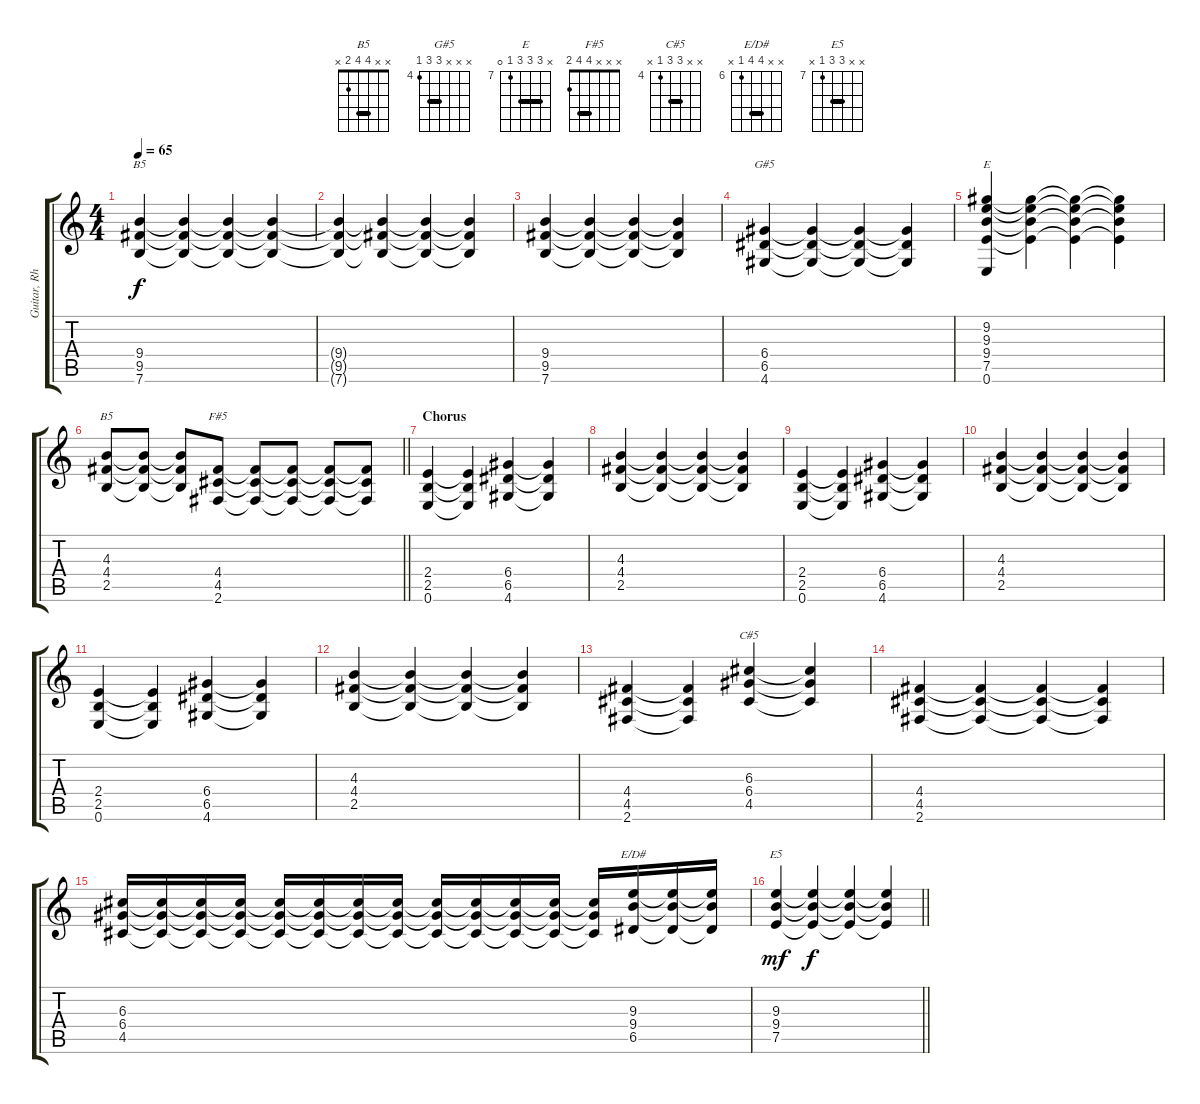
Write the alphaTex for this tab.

\track ("Guitar, Rhythm" "Guitar, Rh") {instrument distortionguitar}
\staff {score tabs}
\tuning (E4 B3 G3 D3 A2 E2) {hide}
\chord ("B5" x x x 9 9 7) {firstfret 7 barre 9}
\chord ("G#5" x x x 6 6 4) {firstfret 4 barre 6}
\chord ("E" x 9 9 9 7 0) {firstfret 7 barre 9}
\chord ("B5" x x 4 4 2 x) {barre 4}
\chord ("F#5" x x x 4 4 2) {barre 4}
\chord ("C#5" x x 6 6 4 x) {firstfret 4 barre 6}
\chord ("E/D#" x x 9 9 6 x) {firstfret 6 barre 9}
\chord ("E5" x x 9 9 7 x) {firstfret 7 barre 9}
\ts (4 4)
\tempo 65
\clef g2
\ks c
(9.4 9.5 7.6).4{ch "B5" dy f} (9.4{t} 9.5{t} 7.6{t}).4 (9.4{t} 9.5{t} 7.6{t}).4 (9.4{t} 9.5{t} 7.6{t}).4 |
(9.4{t} 9.5{t} 7.6{t}).4 (9.4{t} 9.5{t} 7.6{t}).4 (9.4{t} 9.5{t} 7.6{t}).4 (9.4{t} 9.5{t} 7.6{t}).4 |
(9.4 9.5 7.6).4 (9.4{t} 9.5{t} 7.6{t}).4 (9.4{t} 9.5{t} 7.6{t}).4 (9.4{t} 9.5{t} 7.6{t}).4 |
(6.4 6.5 4.6).4{ch "G#5"} (6.4{t} 6.5{t} 4.6{t}).4 (6.4{t} 6.5{t} 4.6{t}).4 (6.4{t} 6.5{t} 4.6{t}).4 |
(9.2 9.3 9.4 7.5 0.6).4{ch "E"} (9.2{t} 9.3{t} 9.4{t} 7.5{t}).4 (9.2{t} 9.3{t} 9.4{t} 7.5{t}).4 (9.2{t} 9.3{t} 9.4{t} 7.5{t}).4 |
\barLineRight lightlight
(4.3 4.4 2.5).8{ch "B5"} (4.3{t} 4.4{t} 2.5{t}).8 (4.3{t} 4.4{t} 2.5{t}).8 (4.4 4.5 2.6).8{ch "F#5"} (4.4{t} 4.5{t} 2.6{t}).8 (4.4{t} 4.5{t} 2.6{t}).8 (4.4{t} 4.5{t} 2.6{t}).8 (4.4{t} 4.5{t} 2.6{t}).8 |
\section ("" "Chorus")
(2.4 2.5 0.6).4 (2.4{t} 2.5{t} 0.6{t}).4 (6.4 6.5 4.6).4 (6.4{t} 6.5{t} 4.6{t}).4 |
(4.3 4.4 2.5).4 (4.3{t} 4.4{t} 2.5{t}).4 (4.3{t} 4.4{t} 2.5{t}).4 (4.3{t} 4.4{t} 2.5{t}).4 |
(2.4 2.5 0.6).4 (2.4{t} 2.5{t} 0.6{t}).4 (6.4 6.5 4.6).4 (6.4{t} 6.5{t} 4.6{t}).4 |
(4.3 4.4 2.5).4 (4.3{t} 4.4{t} 2.5{t}).4 (4.3{t} 4.4{t} 2.5{t}).4 (4.3{t} 4.4{t} 2.5{t}).4 |
(2.4 2.5 0.6).4 (2.4{t} 2.5{t} 0.6{t}).4 (6.4 6.5 4.6).4 (6.4{t} 6.5{t} 4.6{t}).4 |
(4.3 4.4 2.5).4 (4.3{t} 4.4{t} 2.5{t}).4 (4.3{t} 4.4{t} 2.5{t}).4 (4.3{t} 4.4{t} 2.5{t}).4 |
(4.4 4.5 2.6).4 (4.4{t} 4.5{t} 2.6{t}).4 (6.3 6.4 4.5).4{ch "C#5"} (6.3{t} 6.4{t} 4.5{t}).4 |
(4.4 4.5 2.6).4 (4.4{t} 4.5{t} 2.6{t}).4 (4.4{t} 4.5{t} 2.6{t}).4 (4.4{t} 4.5{t} 2.6{t}).4 |
(6.3 6.4 4.5).16 (6.3{t} 6.4{t} 4.5{t}).16 (6.3{t} 6.4{t} 4.5{t}).16 (6.3{t} 6.4{t} 4.5{t}).16 (6.3{t} 6.4{t} 4.5{t}).16 (6.3{t} 6.4{t} 4.5{t}).16 (6.3{t} 6.4{t} 4.5{t}).16 (6.3{t} 6.4{t} 4.5{t}).16 (6.3{t} 6.4{t} 4.5{t}).16 (6.3{t} 6.4{t} 4.5{t}).16 (6.3{t} 6.4{t} 4.5{t}).16 (6.3{t} 6.4{t} 4.5{t}).16 (6.3{t} 6.4{t} 4.5{t}).16 (9.3 9.4 6.5).16{ch "E/D#"} (9.3{t} 9.4{t} 6.5{t}).16 (9.3{t} 9.4{t} 6.5{t}).16 |
\barLineRight lightlight
(9.3 9.4 7.5).4{ch "E5" dy mf} (9.3{t} 9.4{t} 7.5{t}).4{dy f} (9.3{t} 9.4{t} 7.5{t}).4 (9.3{t} 9.4{t} 7.5{t}).4
